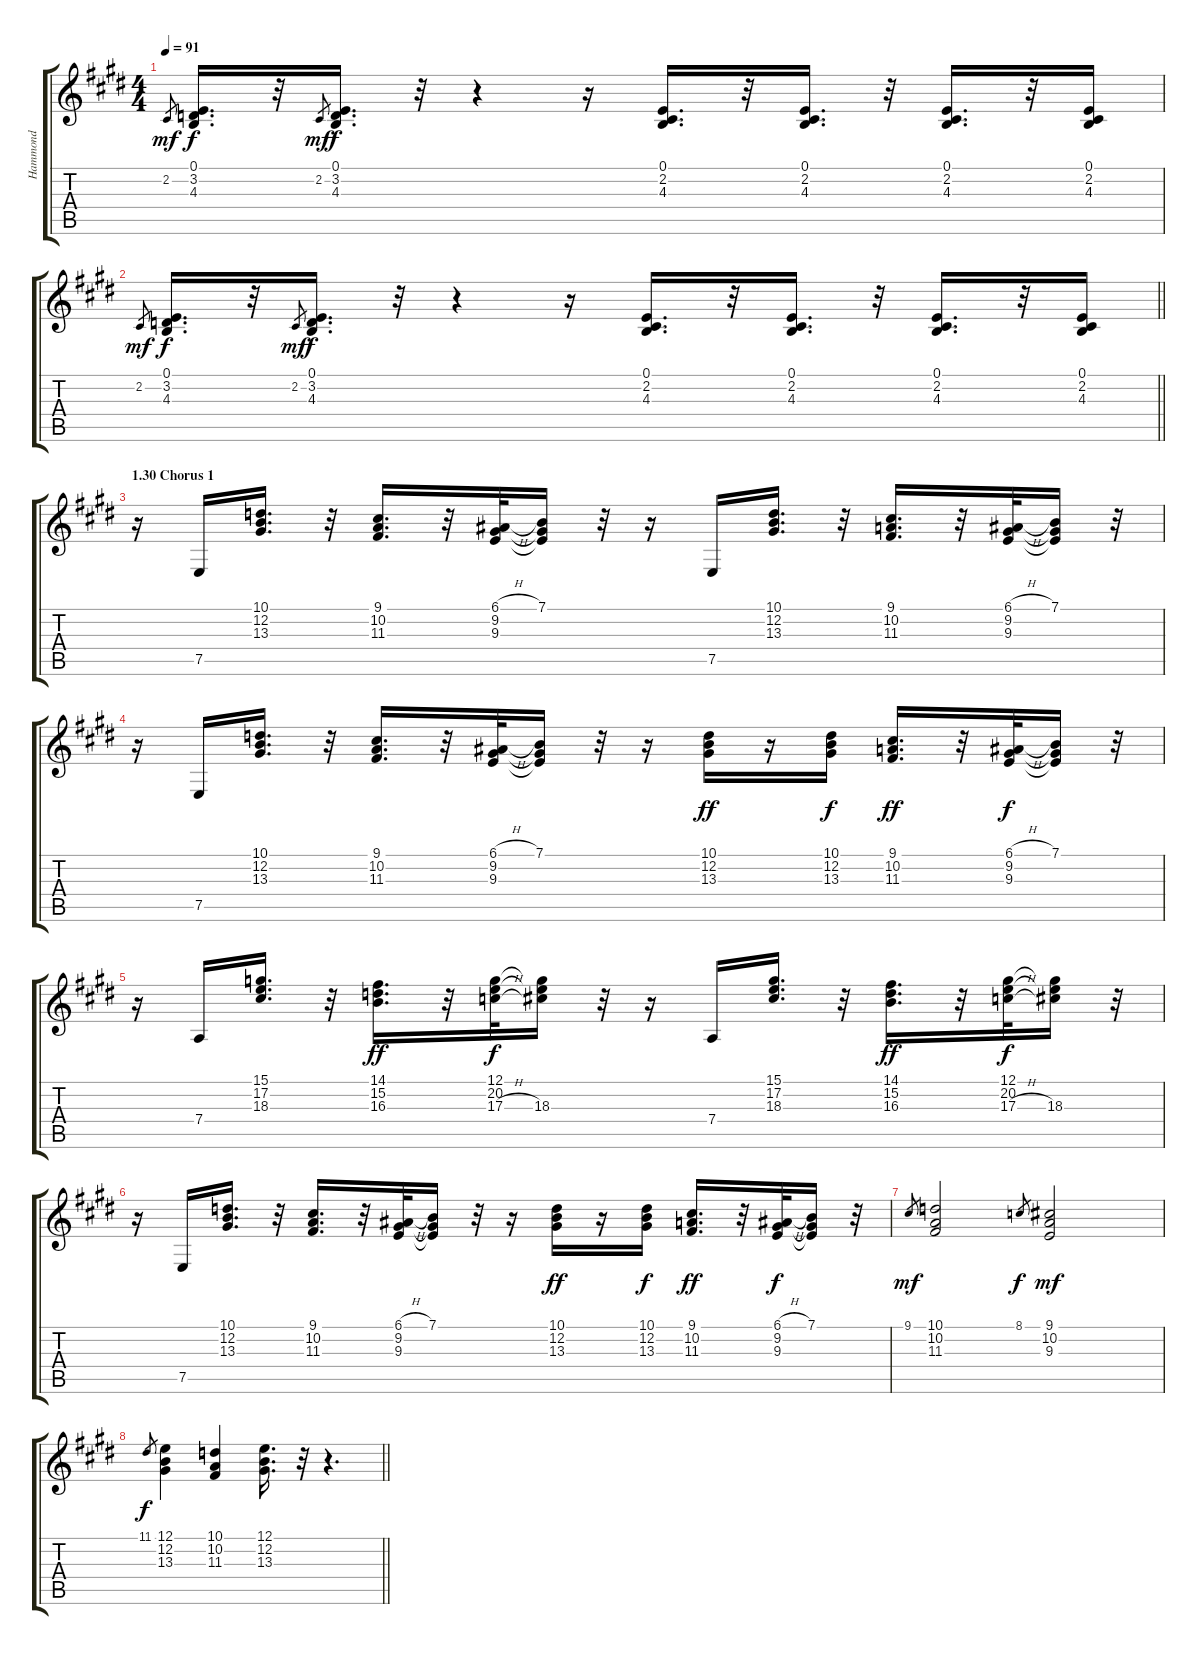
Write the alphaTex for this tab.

\track ("Hammond" "Hammond") {instrument drawbarorgan}
\staff {score tabs}
\tuning (E4 B3 G3 D3 A2 E2) {hide}
\ts (4 4)
\tempo 91
\clef g2
\ks e
2.2.8{gr dy mf} (0.1 3.2 4.3).16{d dy f} r.32 2.2.8{gr dy mf} (0.1 3.2 4.3).16{d dy f} r.32 r.4 r.16 (0.1 2.2 4.3).16{d} r.32 (0.1 2.2 4.3).16{d} r.32 (0.1 2.2 4.3).16{d} r.32 (0.1 2.2 4.3).16 |
\barLineRight lightlight
2.2.8{gr dy mf} (0.1 3.2 4.3).16{d dy f} r.32 2.2.8{gr dy mf} (0.1 3.2 4.3).16{d dy f} r.32 r.4 r.16 (0.1 2.2 4.3).16{d} r.32 (0.1 2.2 4.3).16{d} r.32 (0.1 2.2 4.3).16{d} r.32 (0.1 2.2 4.3).16 |
\section ("" "1.30 Chorus 1")
r.16 7.5.16 (10.1 12.2 13.3).16{d} r.32 (9.1 10.2 11.3).16{d} r.32 (6.1{h} 9.2 9.3).32 (7.1 9.2{t} 9.3{t}).16 r.32 r.16 7.5.16 (10.1 12.2 13.3).16{d} r.32 (9.1 10.2 11.3).16{d} r.32 (6.1{h} 9.2 9.3).32 (7.1 9.2{t} 9.3{t}).16 r.32 |
r.16 7.5.16 (10.1 12.2 13.3).16{d} r.32 (9.1 10.2 11.3).16{d} r.32 (6.1{h} 9.2 9.3).32 (7.1 9.2{t} 9.3{t}).16 r.32 r.16 (10.1 12.2 13.3).16{dy ff} r.16 (10.1 12.2 13.3).16{dy f} (9.1 10.2 11.3).16{d dy ff} r.32 (6.1{h} 9.2 9.3).32{dy f} (7.1 9.2{t} 9.3{t}).16 r.32 |
r.16 7.4.16 (15.1 17.2 18.3).16{d} r.32 (14.1 15.2 16.3).16{d dy ff} r.32 (12.1 20.2 17.3{h}).32{dy f} (12.1{t} 20.2{t} 18.3).16 r.32 r.16 7.4.16 (15.1 17.2 18.3).16{d} r.32 (14.1 15.2 16.3).16{d dy ff} r.32 (12.1 20.2 17.3{h}).32{dy f} (12.1{t} 20.2{t} 18.3).16 r.32 |
r.16 7.5.16 (10.1 12.2 13.3).16{d} r.32 (9.1 10.2 11.3).16{d} r.32 (6.1{h} 9.2 9.3).32 (7.1 9.2{t} 9.3{t}).16 r.32 r.16 (10.1 12.2 13.3).16{dy ff} r.16 (10.1 12.2 13.3).16{dy f} (9.1 10.2 11.3).16{d dy ff} r.32 (6.1{h} 9.2 9.3).32{dy f} (7.1 9.2{t} 9.3{t}).16 r.32 |
9.1.8{gr dy mf} (10.1 10.2 11.3).2 8.1.8{gr dy f} (9.1 10.2 9.3).2{dy mf} |
\barLineRight lightlight
11.1.8{gr dy f} (12.1 12.2 13.3).4 (10.1 10.2 11.3).4 (12.1 12.2 13.3).16{d} r.32 r.4{d}
